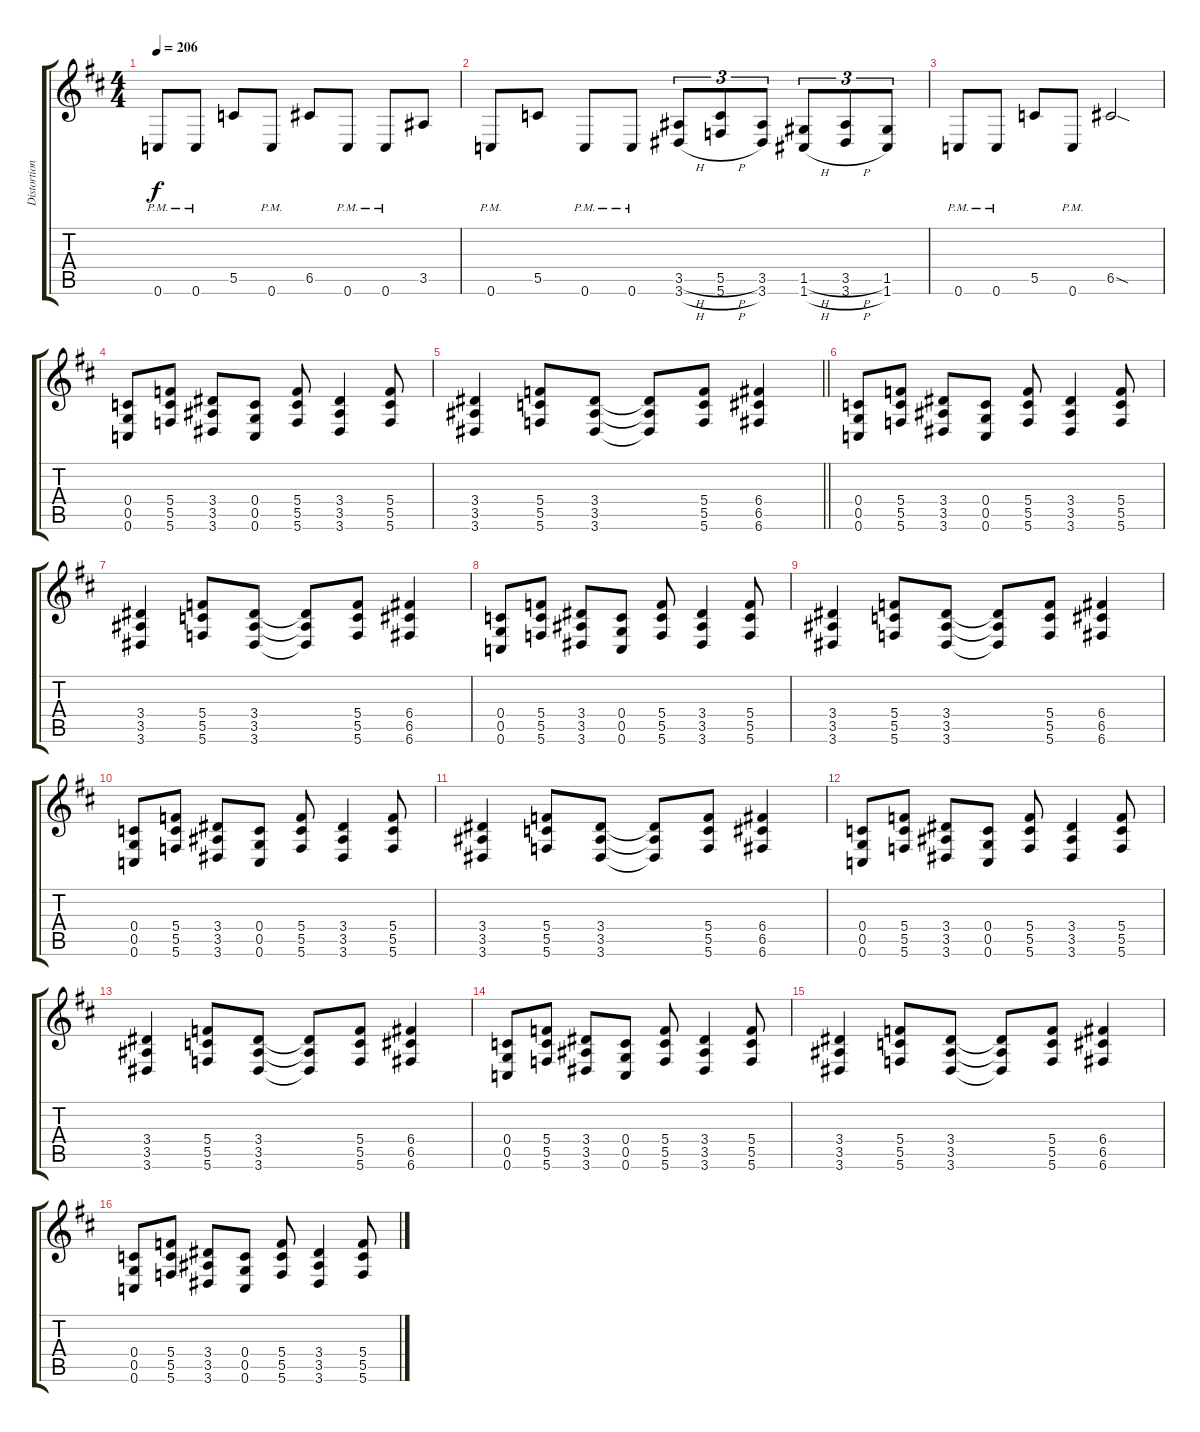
\track ("Distortion" "Distortion") {instrument distortionguitar}
\staff {score tabs}
\tuning (D4 A3 F3 C3 G2 C2) {hide}
\ts (4 4)
\tempo 206
\clef g2
\ks d
0.6{pm}.8{dy f} 0.6{pm}.8 5.5.8 0.6{pm}.8 6.5.8 0.6{pm}.8 0.6{pm}.8 3.5.8 |
0.6{pm}.8 5.5.8 0.6{pm}.8 0.6{pm}.8 (3.5{h} 3.6{h}).8{tu (3 2)} (5.5{h} 5.6{h}).8{tu (3 2)} (3.5 3.6).8{tu (3 2)} (1.5{h} 1.6{h}).8{tu (3 2)} (3.5{h} 3.6{h}).8{tu (3 2)} (1.5 1.6).8{tu (3 2)} |
0.6{pm}.8 0.6{pm}.8 5.5.8 0.6{pm}.8 6.5{sod}.2 |
(0.4 0.5 0.6).8 (5.4 5.5 5.6).8 (3.4 3.5 3.6).8 (0.4 0.5 0.6).8 (5.4 5.5 5.6).8 (3.4 3.5 3.6).4 (5.4 5.5 5.6).8 |
\barLineRight lightlight
(3.4 3.5 3.6).4 (5.4 5.5 5.6).8 (3.4 3.5 3.6).8 (3.4{t} 3.5{t} 3.6{t}).8 (5.4 5.5 5.6).8 (6.4 6.5 6.6).4 |
\section ("" " ")
(0.4 0.5 0.6).8 (5.4 5.5 5.6).8 (3.4 3.5 3.6).8 (0.4 0.5 0.6).8 (5.4 5.5 5.6).8 (3.4 3.5 3.6).4 (5.4 5.5 5.6).8 |
(3.4 3.5 3.6).4 (5.4 5.5 5.6).8 (3.4 3.5 3.6).8 (3.4{t} 3.5{t} 3.6{t}).8 (5.4 5.5 5.6).8 (6.4 6.5 6.6).4 |
(0.4 0.5 0.6).8 (5.4 5.5 5.6).8 (3.4 3.5 3.6).8 (0.4 0.5 0.6).8 (5.4 5.5 5.6).8 (3.4 3.5 3.6).4 (5.4 5.5 5.6).8 |
(3.4 3.5 3.6).4 (5.4 5.5 5.6).8 (3.4 3.5 3.6).8 (3.4{t} 3.5{t} 3.6{t}).8 (5.4 5.5 5.6).8 (6.4 6.5 6.6).4 |
(0.4 0.5 0.6).8 (5.4 5.5 5.6).8 (3.4 3.5 3.6).8 (0.4 0.5 0.6).8 (5.4 5.5 5.6).8 (3.4 3.5 3.6).4 (5.4 5.5 5.6).8 |
(3.4 3.5 3.6).4 (5.4 5.5 5.6).8 (3.4 3.5 3.6).8 (3.4{t} 3.5{t} 3.6{t}).8 (5.4 5.5 5.6).8 (6.4 6.5 6.6).4 |
(0.4 0.5 0.6).8 (5.4 5.5 5.6).8 (3.4 3.5 3.6).8 (0.4 0.5 0.6).8 (5.4 5.5 5.6).8 (3.4 3.5 3.6).4 (5.4 5.5 5.6).8 |
(3.4 3.5 3.6).4 (5.4 5.5 5.6).8 (3.4 3.5 3.6).8 (3.4{t} 3.5{t} 3.6{t}).8 (5.4 5.5 5.6).8 (6.4 6.5 6.6).4 |
(0.4 0.5 0.6).8 (5.4 5.5 5.6).8 (3.4 3.5 3.6).8 (0.4 0.5 0.6).8 (5.4 5.5 5.6).8 (3.4 3.5 3.6).4 (5.4 5.5 5.6).8 |
(3.4 3.5 3.6).4 (5.4 5.5 5.6).8 (3.4 3.5 3.6).8 (3.4{t} 3.5{t} 3.6{t}).8 (5.4 5.5 5.6).8 (6.4 6.5 6.6).4 |
(0.4 0.5 0.6).8 (5.4 5.5 5.6).8 (3.4 3.5 3.6).8 (0.4 0.5 0.6).8 (5.4 5.5 5.6).8 (3.4 3.5 3.6).4 (5.4 5.5 5.6).8
